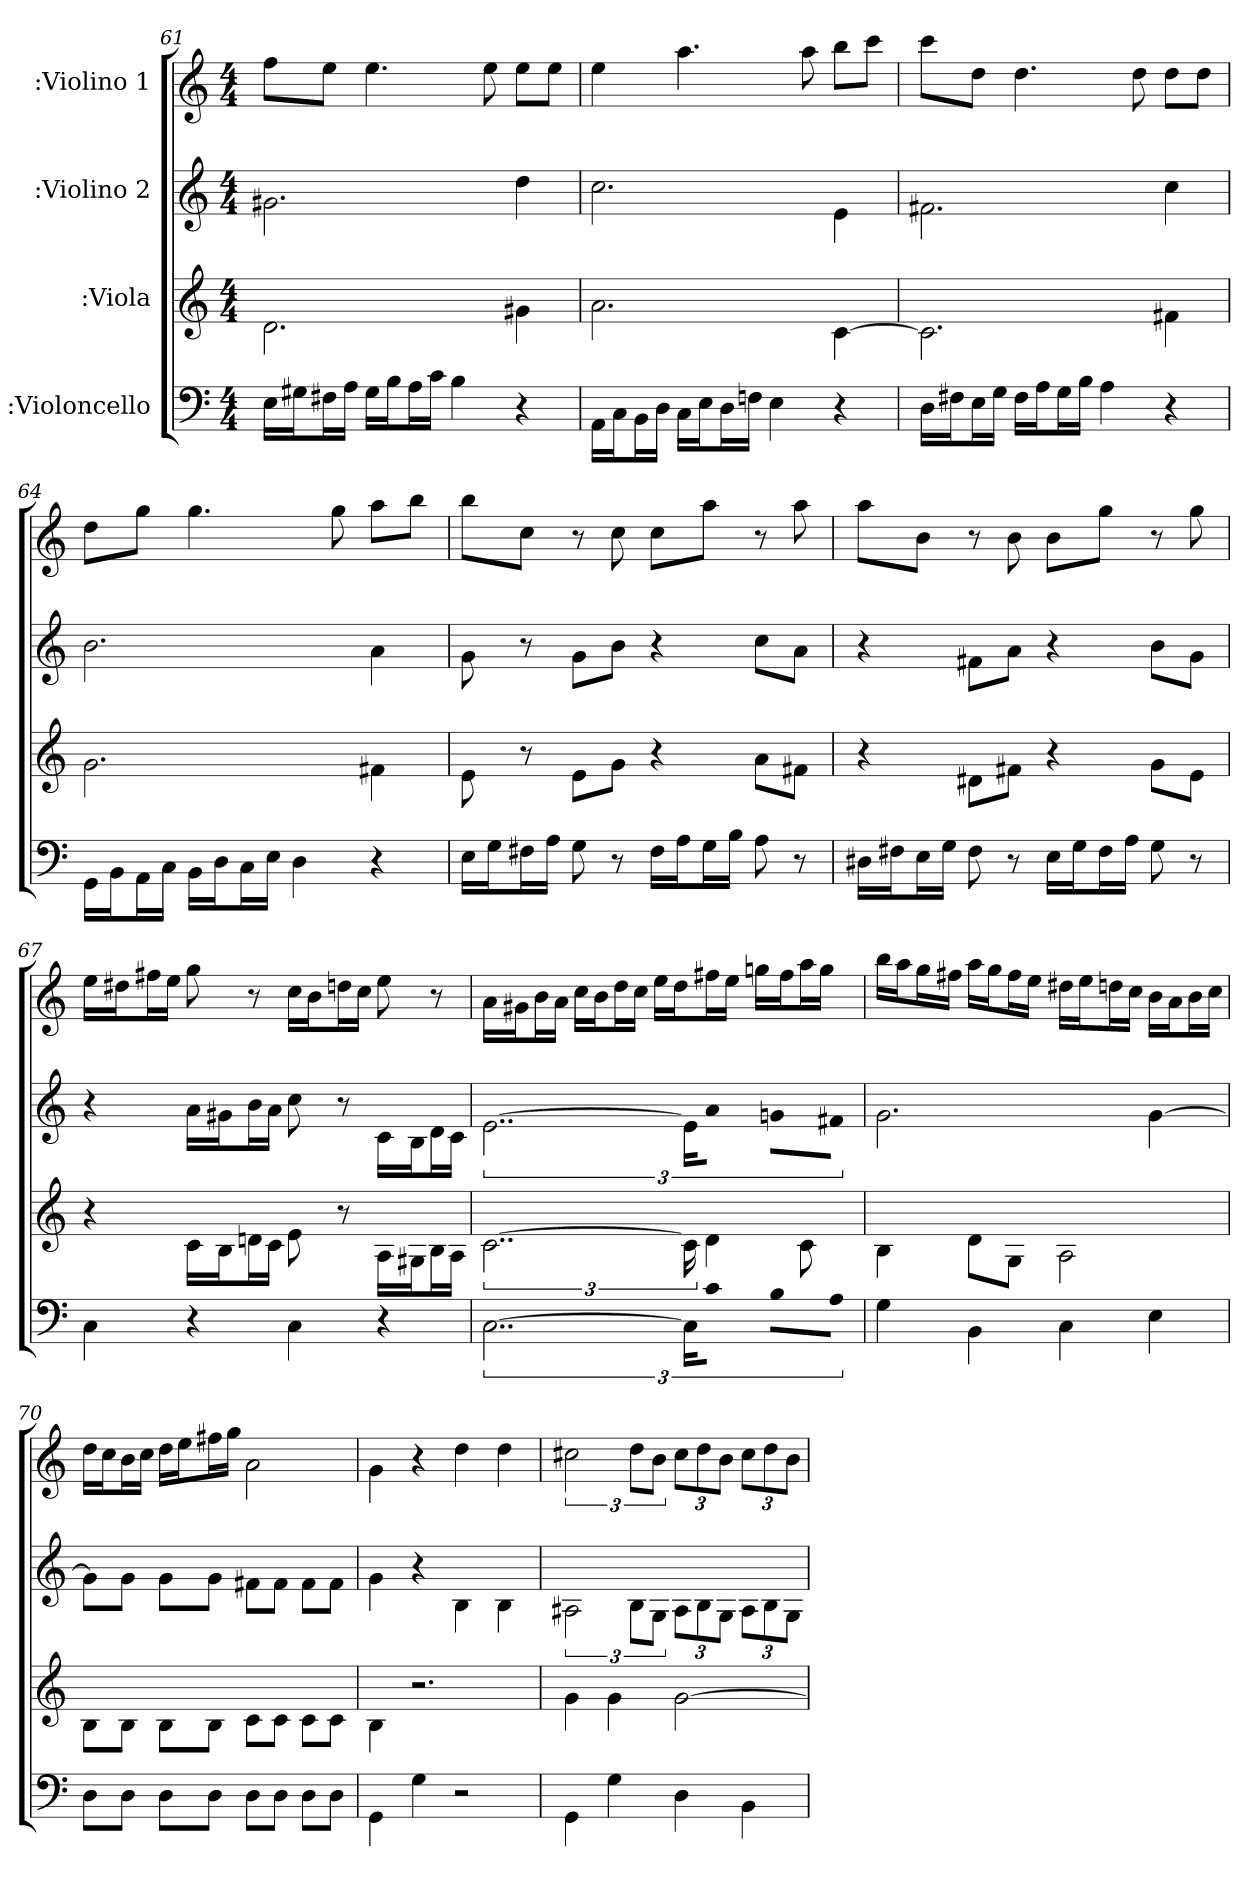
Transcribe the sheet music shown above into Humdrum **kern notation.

**kern	**kern	**kern	**kern
*part4	*part3	*part2	*part1
*staff4	*staff3	*staff2	*staff1
*I":Violoncello	*I":Viola	*I":Violino 2	*I":Violino 1
*k[]	*k[]	*k[]	*k[]
*C:	*C:	*C:	*C:
*M4/4	*M4/4	*M4/4	*M4/4
=61	=61	=61	=61
16E\LL	2.d\	2.g#X\	8ff\L
16G#X\J	.	.	.
16F#X\L	.	.	8ee\J
16A\JJ	.	.	.
16G#\LL	.	.	4.ee\
16B\J	.	.	.
16A\L	.	.	.
16c\JJ	.	.	.
4B\	.	.	.
.	.	.	8ee\
4r	4g#X\	4dd\	8ee\L
.	.	.	8ee\J
=62	=62	=62	=62
16AA\LL	2.a\	2.cc\	4ee\
16C\J	.	.	.
16BB\L	.	.	.
16D\JJ	.	.	.
16C\LL	.	.	4.aa\
16E\J	.	.	.
16D\L	.	.	.
16Fn\JJ	.	.	.
4E\	.	.	.
.	.	.	8aa\
4r	[4c\	4e\	8bb\L
.	.	.	8ccc\J
=63	=63	=63	=63
16D\LL	2.c\]	2.f#X\	8ccc\L
16F#X\J	.	.	.
16E\L	.	.	8dd\J
16G\JJ	.	.	.
16F#\LL	.	.	4.dd\
16A\J	.	.	.
16G\L	.	.	.
16B\JJ	.	.	.
4A\	.	.	.
.	.	.	8dd\
4r	4f#X\	4cc\	8dd\L
.	.	.	8dd\J
=64	=64	=64	=64
16GG\LL	2.g\	2.b\	8dd\L
16BB\J	.	.	.
16AA\L	.	.	8gg\J
16C\JJ	.	.	.
16BB\LL	.	.	4.gg\
16D\J	.	.	.
16C\L	.	.	.
16E\JJ	.	.	.
4D\	.	.	.
.	.	.	8gg\
4r	4f#X\	4a\	8aa\L
.	.	.	8bb\J
=65	=65	=65	=65
16E\LL	8e\	8g\	8bb\L
16G\J	.	.	.
16F#X\L	8r	8r	8cc\J
16A\JJ	.	.	.
8G\	8e\L	8g\L	8r
8r	8g\J	8b\J	8cc\
16F#\LL	4r	4r	8cc\L
16A\J	.	.	.
16G\L	.	.	8aa\J
16B\JJ	.	.	.
8A\	8a\L	8cc\L	8r
8r	8f#X\J	8a\J	8aa\
=66	=66	=66	=66
16D#X\LL	4r	4r	8aa\L
16F#X\J	.	.	.
16E\L	.	.	8b\J
16G\JJ	.	.	.
8F#\	8d#X\L	8f#X\L	8r
8r	8f#X\J	8a\J	8b\
16E\LL	4r	4r	8b\L
16G\J	.	.	.
16F#\L	.	.	8gg\J
16A\JJ	.	.	.
8G\	8g\L	8b\L	8r
8r	8e\J	8g\J	8gg\
=67	=67	=67	=67
4C\	4r	4r	16ee\LL
.	.	.	16dd#X\J
.	.	.	16ff#X\L
.	.	.	16ee\JJ
4r	16c\LL	16a\LL	8gg\
.	16B\J	16g#X\J	.
.	16dn\L	16b\L	8r
.	16c\JJ	16a\JJ	.
4C\	8e\	8cc\	16cc\LL
.	.	.	16b\J
.	8r	8r	16ddn\L
.	.	.	16cc\JJ
4r	16A\LL	16c\LL	8ee\
.	16G#X\J	16B\J	.
.	16B\L	16d\L	8r
.	16A\JJ	16c\JJ	.
=68	=68	=68	=68
[3..C\	[3..c\	[3..e\	16a\LL
.	.	.	16g#X\J
.	.	.	16b\L
.	.	.	16a\JJ
.	.	.	16cc\LL
.	.	.	16b\J
.	.	.	16dd\L
.	.	.	16cc\JJ
.	.	.	16ee\LL
.	.	.	16dd\J
24C\KL]	24c\]	24e\KL]	.
8c\J	4d\	8a\J	16ff#X\L
.	.	.	16ee\JJ
8B\L	.	8gn\L	16ggn\LL
.	.	.	16ff#\J
8A\J	8c\	8f#X\J	16aa\L
.	.	.	16gg\JJ
=69	=69	=69	=69
4G\	4B\	2.g\	16bb\LL
.	.	.	16aa\J
.	.	.	16gg\L
.	.	.	16ff#X\JJ
4BB\	8d\L	.	16aa\LL
.	.	.	16gg\J
.	8G\J	.	16ff#\L
.	.	.	16ee\JJ
4C\	2A\	.	16dd#X\LL
.	.	.	16ee\J
.	.	.	16ddn\L
.	.	.	16cc\JJ
4E\	.	[4g\	16b\LL
.	.	.	16a\J
.	.	.	16b\L
.	.	.	16cc\JJ
=70	=70	=70	=70
8D\L	8B\L	8g\L]	16dd\LL
.	.	.	16cc\J
8D\J	8B\J	8g\J	16b\L
.	.	.	16cc\JJ
8D\L	8B\L	8g\L	16dd\LL
.	.	.	16ee\J
8D\J	8B\J	8g\J	16ff#X\L
.	.	.	16gg\JJ
8D\L	8c\L	8f#X\L	2a\
8D\J	8c\J	8f#\J	.
8D\L	8c\L	8f#\L	.
8D\J	8c\J	8f#\J	.
=71	=71	=71	=71
4GG\	4B\	4g\	4g\
4G\	2.r	4r	4r
2r	.	4B\	4dd\
.	.	4B\	4dd\
=72	=72	=72	=72
4GG\	4g\	3A#X\	3cc#X\
4G\	4g\	.	.
.	.	12B\L	12dd\L
.	.	12G\J	12b\J
4D\	[2g\	12A#\L	12cc#\L
.	.	12B\	12dd\
.	.	12G\J	12b\J
4BB\	.	12A#\L	12cc#\L
.	.	12B\	12dd\
.	.	12G\J	12b\J
=	=	=	=
*-	*-	*-	*-
